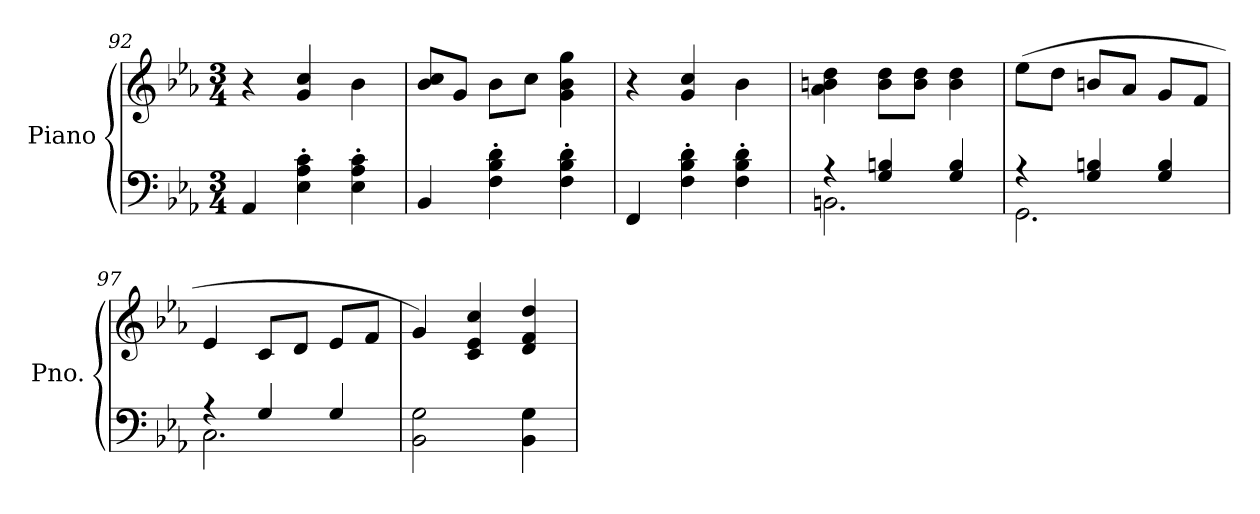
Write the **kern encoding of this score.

**kern	**kern
*part1	*part1
*staff2	*staff1
*I"Piano	*
*I'Pno.	*
*clefF4	*clefG2
*k[b-e-a-]	*k[b-e-a-]
*M3/4	*M3/4
=92	=92
4AA-/	4r
4E-\' 4A-\' 4c\'	4g/ 4cc/
4E-\' 4A-\' 4c\'	4b-\
=93	=93
4BB-/	8b-/ 8cc/L
.	8g/J
4F\' 4B-\' 4d\'	8b-\L
.	8cc\J
4F\' 4B-\' 4d\'	4g\ 4b-\ 4gg\
=94	=94
4FF/	4r
4F\' 4B-\' 4d\'	4g/ 4cc/
4F\' 4B-\' 4d\'	4b-\
=95	=95
*^	*
4r	2.BBn\	4a-\ 4bn\ 4dd\
4G/ 4Bn/	.	8b\ 8dd\L
.	.	8b\ 8dd\J
4G/ 4B/	.	4b\ 4dd\
!!LO:PB:g=z
=96	=96	=96
4r	2.GG\	(8ee-\L
.	.	8dd\J
4G/ 4Bn/	.	8bn/L
.	.	8a-/J
4G/ 4B/	.	8g/L
.	.	8f/J
=97	=97	=97
4r	2.C\	4e-/
4G/	.	8c/L
.	.	8d/J
4G/	.	8e-/L
.	.	8f/J
*v	*v	*
=98	=98
2BB-\ 2G\	4g/)
.	4c/ 4e-/ 4cc/
4BB-\ 4G\	4d/ 4f/ 4dd/
=	=
*-	*-
